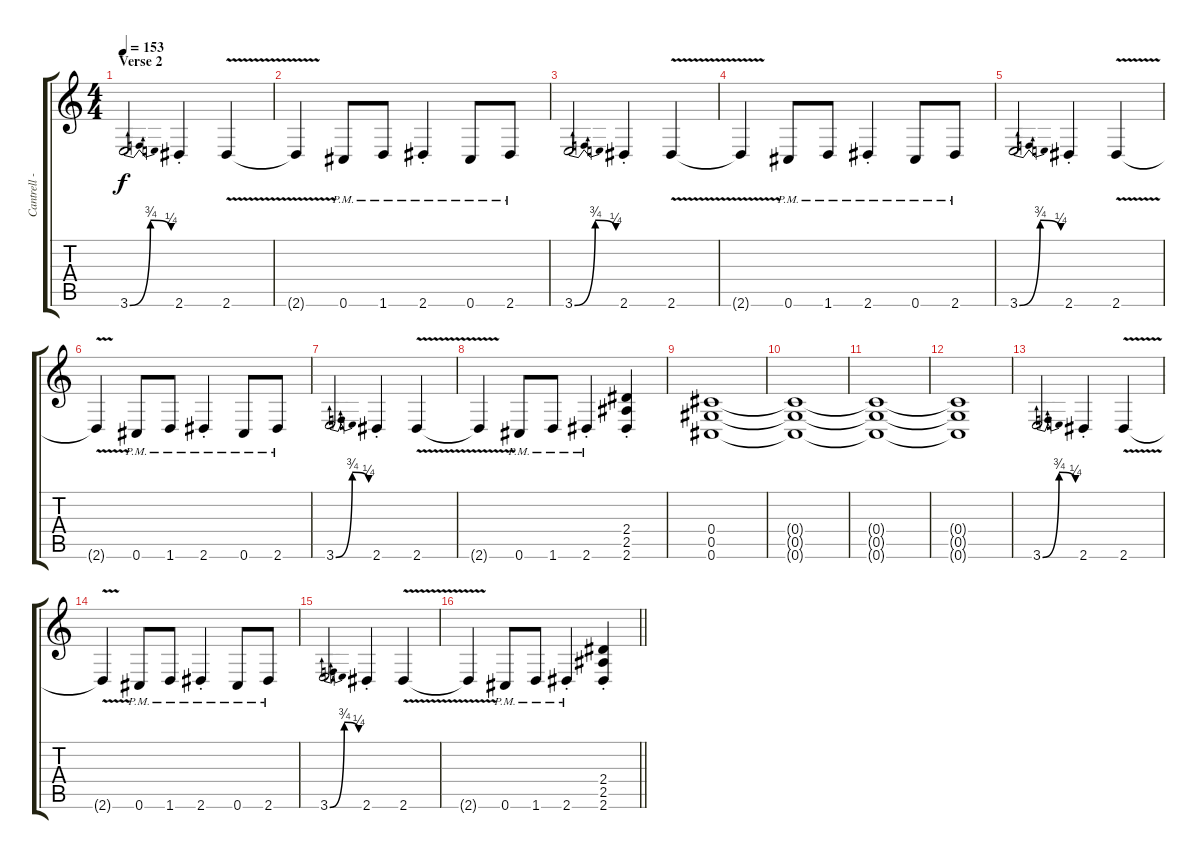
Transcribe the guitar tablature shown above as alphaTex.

\track ("Cantrell - Rythme Guitar" "Cantrell -") {instrument distortionguitar}
\staff {score tabs}
\tuning (Eb4 Bb3 Gb3 Db3 Ab2 Db2) {hide}
\ts (4 4)
\section ("" "Verse 2")
\tempo 153
\clef g2
\ks c
3.6{be (bendrelease 0 0 20 3 45 3 60 1)}.2{dy f} 2.6{st}.4 2.6{v}.4 |
2.6{t}.4 0.6{pm}.8 1.6{pm}.8 2.6{pm st}.4 0.6{pm}.8 2.6{pm}.8 |
3.6{be (bendrelease 0 0 20 3 45 3 60 1)}.2 2.6{st}.4 2.6{v}.4 |
2.6{t}.4 0.6{pm}.8 1.6{pm}.8 2.6{pm st}.4 0.6{pm}.8 2.6{pm}.8 |
3.6{be (bendrelease 0 0 20 3 45 3 60 1)}.2 2.6{st}.4 2.6{v}.4 |
2.6{t}.4 0.6{pm}.8 1.6{pm}.8 2.6{pm st}.4 0.6{pm}.8 2.6{pm}.8 |
3.6{be (bendrelease 0 0 20 3 45 3 60 1)}.2 2.6{st}.4 2.6{v}.4 |
2.6{t}.4 0.6{pm}.8 1.6{pm}.8 2.6{pm st}.4 (2.4 2.5 2.6{st}).4 |
(0.4 0.5 0.6).1 |
(0.4{t} 0.5{t} 0.6{t}).1 |
(0.4{t} 0.5{t} 0.6{t}).1 |
(0.4{t} 0.5{t} 0.6{t}).1 |
3.6{be (bendrelease 0 0 20 3 45 3 60 1)}.2 2.6{st}.4 2.6{v}.4 |
2.6{t}.4 0.6{pm}.8 1.6{pm}.8 2.6{pm st}.4 0.6{pm}.8 2.6{pm}.8 |
3.6{be (bendrelease 0 0 20 3 45 3 60 1)}.2 2.6{st}.4 2.6{v}.4 |
\barLineRight lightlight
2.6{t}.4 0.6{pm}.8 1.6{pm}.8 2.6{pm st}.4 (2.4 2.5 2.6{st}).4
